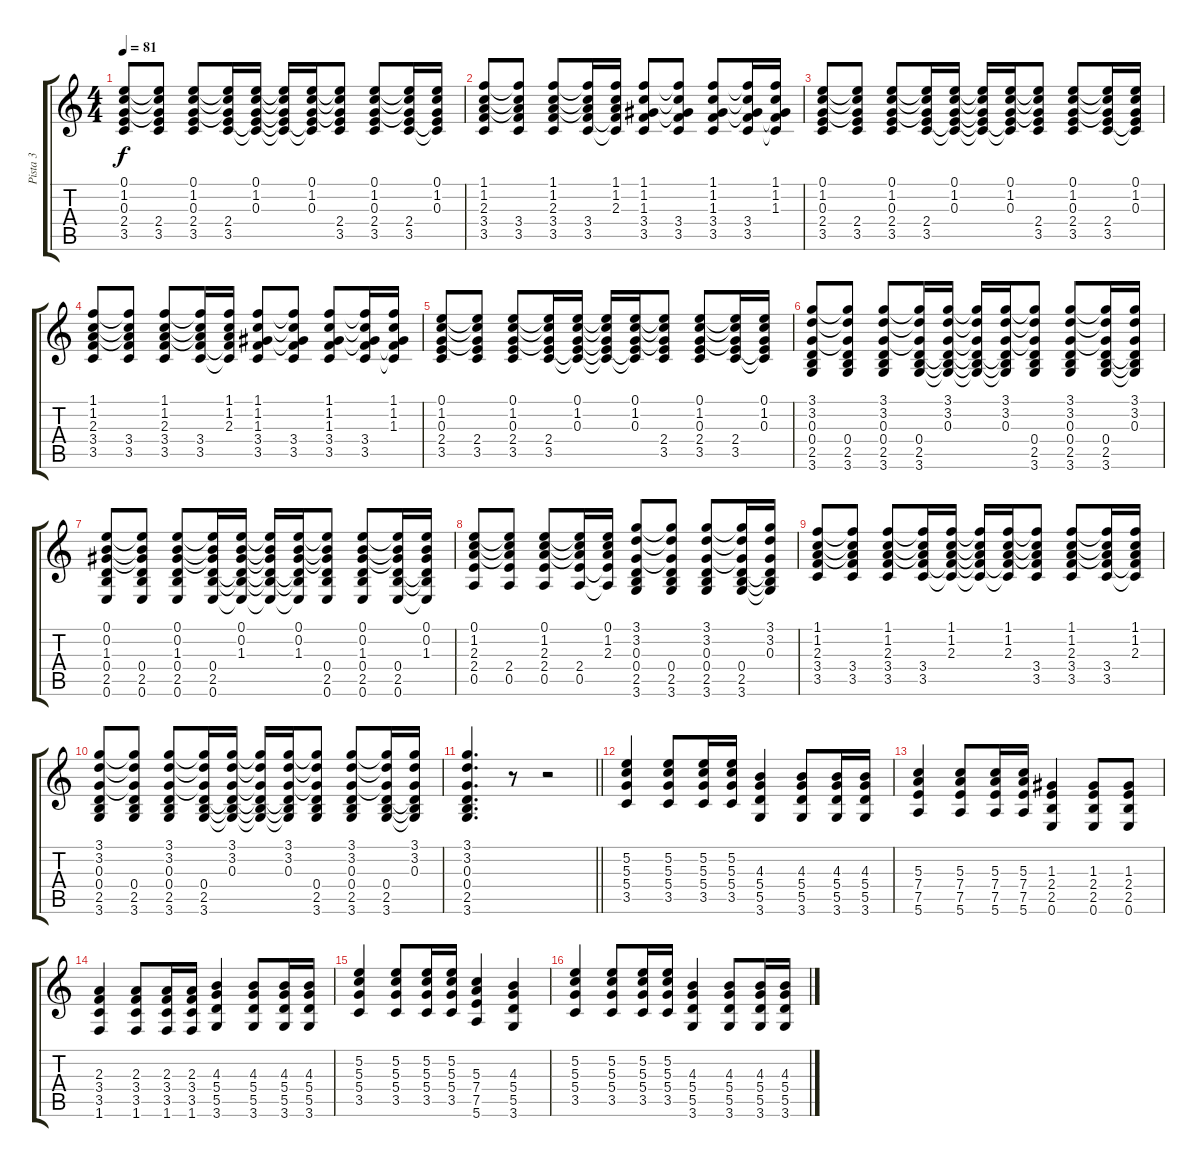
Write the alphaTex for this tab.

\track ("Pista 3" "Pista 3") {instrument overdrivenguitar}
\staff {score tabs}
\tuning (E4 B3 G3 D3 A2 E2) {hide}
\ts (4 4)
\tempo 81
\clef g2
\ks c
(0.1 1.2 0.3 2.4 3.5).8{dy f volume 12} (0.1{t} 1.2{t} 0.3{t} 2.4 3.5).8 (0.1 1.2 0.3 2.4 3.5).8 (0.1{t} 1.2{t} 0.3{t} 2.4 3.5).16 (0.1 1.2 0.3 2.4{t} 3.5{t}).16 (0.1{t} 1.2{t} 0.3{t} 2.4{t} 3.5{t}).16 (0.1 1.2 0.3 2.4{t} 3.5{t}).16 (0.1{t} 1.2{t} 0.3{t} 2.4 3.5).8 (0.1 1.2 0.3 2.4 3.5).8 (0.1{t} 1.2{t} 0.3{t} 2.4 3.5).16 (0.1 1.2 0.3 2.4{t} 3.5{t}).16 |
(1.1 1.2 2.3 3.4 3.5).8{volume 12} (1.1{t} 1.2{t} 2.3{t} 3.4 3.5).8 (1.1 1.2 2.3 3.4 3.5).8 (1.1{t} 1.2{t} 2.3{t} 3.4 3.5).16 (1.1 1.2 2.3 3.4{t} 3.5{t}).16 (1.1 1.2 1.3 3.4 3.5).8 (1.1{t} 1.2{t} 1.3{t} 3.4 3.5).8 (1.1 1.2 1.3 3.4 3.5).8 (1.1{t} 1.2{t} 1.3{t} 3.4 3.5).16 (1.1 1.2 1.3 3.4{t} 3.5{t}).16 |
(0.1 1.2 0.3 2.4 3.5).8{volume 12} (0.1{t} 1.2{t} 0.3{t} 2.4 3.5).8 (0.1 1.2 0.3 2.4 3.5).8 (0.1{t} 1.2{t} 0.3{t} 2.4 3.5).16 (0.1 1.2 0.3 2.4{t} 3.5{t}).16 (0.1{t} 1.2{t} 0.3{t} 2.4{t} 3.5{t}).16 (0.1 1.2 0.3 2.4{t} 3.5{t}).16 (0.1{t} 1.2{t} 0.3{t} 2.4 3.5).8 (0.1 1.2 0.3 2.4 3.5).8 (0.1{t} 1.2{t} 0.3{t} 2.4 3.5).16 (0.1 1.2 0.3 2.4{t} 3.5{t}).16 |
(1.1 1.2 2.3 3.4 3.5).8{volume 12} (1.1{t} 1.2{t} 2.3{t} 3.4 3.5).8 (1.1 1.2 2.3 3.4 3.5).8 (1.1{t} 1.2{t} 2.3{t} 3.4 3.5).16 (1.1 1.2 2.3 3.4{t} 3.5{t}).16 (1.1 1.2 1.3 3.4 3.5).8 (1.1{t} 1.2{t} 1.3{t} 3.4 3.5).8 (1.1 1.2 1.3 3.4 3.5).8 (1.1{t} 1.2{t} 1.3{t} 3.4 3.5).16 (1.1 1.2 1.3 3.4{t} 3.5{t}).16 |
(0.1 1.2 0.3 2.4 3.5).8{volume 12} (0.1{t} 1.2{t} 0.3{t} 2.4 3.5).8 (0.1 1.2 0.3 2.4 3.5).8 (0.1{t} 1.2{t} 0.3{t} 2.4 3.5).16 (0.1 1.2 0.3 2.4{t} 3.5{t}).16 (0.1{t} 1.2{t} 0.3{t} 2.4{t} 3.5{t}).16 (0.1 1.2 0.3 2.4{t} 3.5{t}).16 (0.1{t} 1.2{t} 0.3{t} 2.4 3.5).8 (0.1 1.2 0.3 2.4 3.5).8 (0.1{t} 1.2{t} 0.3{t} 2.4 3.5).16 (0.1 1.2 0.3 2.4{t} 3.5{t}).16 |
(3.1 3.2 0.3 0.4 2.5 3.6).8{volume 12} (3.1{t} 3.2{t} 0.3{t} 0.4 2.5 3.6).8 (3.1 3.2 0.3 0.4 2.5 3.6).8 (3.1{t} 3.2{t} 0.3{t} 0.4 2.5 3.6).16 (3.1 3.2 0.3 0.4{t} 2.5{t} 3.6{t}).16 (3.1{t} 3.2{t} 0.3{t} 0.4{t} 2.5{t} 3.6{t}).16 (3.1 3.2 0.3 0.4{t} 2.5{t} 3.6{t}).16 (3.1{t} 3.2{t} 0.3{t} 0.4 2.5 3.6).8 (3.1 3.2 0.3 0.4 2.5 3.6).8 (3.1{t} 3.2{t} 0.3{t} 0.4 2.5 3.6).16 (3.1 3.2 0.3 0.4{t} 2.5{t} 3.6{t}).16 |
(0.1 0.2 1.3 0.4 2.5 0.6).8{volume 12} (0.1{t} 0.2{t} 1.3{t} 0.4 2.5 0.6).8 (0.1 0.2 1.3 0.4 2.5 0.6).8 (0.1{t} 0.2{t} 1.3{t} 0.4 2.5 0.6).16 (0.1 0.2 1.3 0.4{t} 2.5{t} 0.6{t}).16 (0.1{t} 0.2{t} 1.3{t} 0.4{t} 2.5{t} 0.6{t}).16 (0.1 0.2 1.3 0.4{t} 2.5{t} 0.6{t}).16 (0.1{t} 0.2{t} 1.3{t} 0.4 2.5 0.6).8 (0.1 0.2 1.3 0.4 2.5 0.6).8 (0.1{t} 0.2{t} 1.3{t} 0.4 2.5 0.6).16 (0.1 0.2 1.3 0.4{t} 2.5{t} 0.6{t}).16 |
(0.1 1.2 2.3 2.4 0.5).8{volume 12} (0.1{t} 1.2{t} 2.3{t} 2.4 0.5).8 (0.1 1.2 2.3 2.4 0.5).8 (0.1{t} 1.2{t} 2.3{t} 2.4 0.5).16 (0.1 1.2 2.3 2.4{t} 0.5{t}).16 (3.1 3.2 0.3 0.4 2.5 3.6).8 (3.1{t} 3.2{t} 0.3{t} 0.4 2.5 3.6).8 (3.1 3.2 0.3 0.4 2.5 3.6).8 (3.1{t} 3.2{t} 0.3{t} 0.4 2.5 3.6).16 (3.1 3.2 0.3 0.4{t} 2.5{t} 3.6{t}).16 |
(1.1 1.2 2.3 3.4 3.5).8{volume 12} (1.1{t} 1.2{t} 2.3{t} 3.4 3.5).8 (1.1 1.2 2.3 3.4 3.5).8 (1.1{t} 1.2{t} 2.3{t} 3.4 3.5).16 (1.1 1.2 2.3 3.4{t} 3.5{t}).16 (1.1{t} 1.2{t} 2.3{t} 3.4{t} 3.5{t}).16 (1.1 1.2 2.3 3.4{t} 3.5{t}).16 (1.1{t} 1.2{t} 2.3{t} 3.4 3.5).8 (1.1 1.2 2.3 3.4 3.5).8 (1.1{t} 1.2{t} 2.3{t} 3.4 3.5).16 (1.1 1.2 2.3 3.4{t} 3.5{t}).16 |
(3.1 3.2 0.3 0.4 2.5 3.6).8{volume 12} (3.1{t} 3.2{t} 0.3{t} 0.4 2.5 3.6).8 (3.1 3.2 0.3 0.4 2.5 3.6).8 (3.1{t} 3.2{t} 0.3{t} 0.4 2.5 3.6).16 (3.1 3.2 0.3 0.4{t} 2.5{t} 3.6{t}).16 (3.1{t} 3.2{t} 0.3{t} 0.4{t} 2.5{t} 3.6{t}).16 (3.1 3.2 0.3 0.4{t} 2.5{t} 3.6{t}).16 (3.1{t} 3.2{t} 0.3{t} 0.4 2.5 3.6).8 (3.1 3.2 0.3 0.4 2.5 3.6).8 (3.1{t} 3.2{t} 0.3{t} 0.4 2.5 3.6).16 (3.1 3.2 0.3 0.4{t} 2.5{t} 3.6{t}).16 |
\barLineRight lightlight
(3.1 3.2 0.3 0.4 2.5 3.6).4{d volume 12} r.8 r.2 |
(5.2 5.3 5.4 3.5).4{volume 12} (5.2 5.3 5.4 3.5).8 (5.2 5.3 5.4 3.5).16 (5.2 5.3 5.4 3.5).16 (4.3 5.4 5.5 3.6).4 (4.3 5.4 5.5 3.6).8 (4.3 5.4 5.5 3.6).16 (4.3 5.4 5.5 3.6).16 |
(5.3 7.4 7.5 5.6).4{volume 12} (5.3 7.4 7.5 5.6).8 (5.3 7.4 7.5 5.6).16 (5.3 7.4 7.5 5.6).16 (1.3 2.4 2.5 0.6).4 (1.3 2.4 2.5 0.6).8 (1.3 2.4 2.5 0.6).8 |
(2.3 3.4 3.5 1.6).4{volume 12} (2.3 3.4 3.5 1.6).8 (2.3 3.4 3.5 1.6).16 (2.3 3.4 3.5 1.6).16 (4.3 5.4 5.5 3.6).4 (4.3 5.4 5.5 3.6).8 (4.3 5.4 5.5 3.6).16 (4.3 5.4 5.5 3.6).16 |
(5.2 5.3 5.4 3.5).4{volume 12} (5.2 5.3 5.4 3.5).8 (5.2 5.3 5.4 3.5).16 (5.2 5.3 5.4 3.5).16 (5.3 7.4 7.5 5.6).4 (4.3 5.4 5.5 3.6).4 |
(5.2 5.3 5.4 3.5).4{volume 12} (5.2 5.3 5.4 3.5).8 (5.2 5.3 5.4 3.5).16 (5.2 5.3 5.4 3.5).16 (4.3 5.4 5.5 3.6).4 (4.3 5.4 5.5 3.6).8 (4.3 5.4 5.5 3.6).16 (4.3 5.4 5.5 3.6).16
